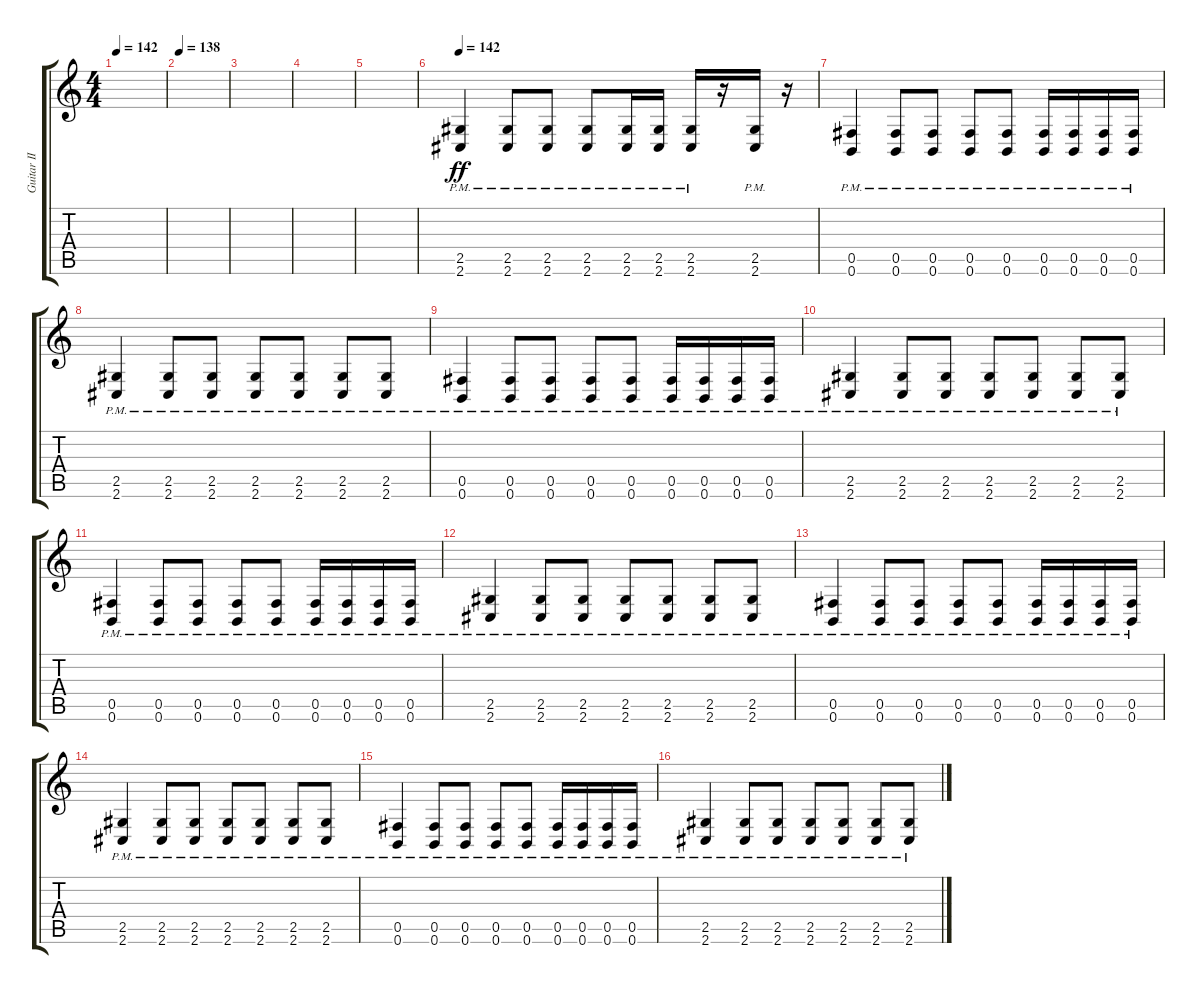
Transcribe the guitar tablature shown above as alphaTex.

\track ("Guitar II" "Guitar II") {instrument distortionguitar}
\staff {score tabs}
\tuning (Db4 Ab3 E3 B2 Gb2 B1) {hide}
\ts (4 4)
\tempo 142
\clef g2
\ks c
|
\tempo 138
|
|
|
|
\tempo 142
(2.5{pm} 2.6{pm}).4{dy ff} (2.5{pm} 2.6{pm}).8 (2.5{pm} 2.6).8 (2.5{pm} 2.6{pm}).8 (2.5{pm} 2.6{pm}).16 (2.5{pm} 2.6{pm}).16 (2.5{pm} 2.6{pm}).16 r.16 (2.5{pm} 2.6{pm}).16 r.16 |
(0.5{pm} 0.6{pm}).4 (0.5{pm} 0.6{pm}).8 (0.5{pm} 0.6{pm}).8 (0.5{pm} 0.6{pm}).8 (0.5{pm} 0.6{pm}).8 (0.5{pm} 0.6{pm}).16 (0.5{pm} 0.6{pm}).16 (0.5{pm} 0.6{pm}).16 (0.5{pm} 0.6{pm}).16 |
(2.5{pm} 2.6{pm}).4 (2.5{pm} 2.6{pm}).8 (2.5{pm} 2.6{pm}).8 (2.5{pm} 2.6{pm}).8 (2.5{pm} 2.6{pm}).8 (2.5{pm} 2.6{pm}).8 (2.5{pm} 2.6{pm}).8 |
(0.5{pm} 0.6{pm}).4 (0.5{pm} 0.6{pm}).8 (0.5{pm} 0.6{pm}).8 (0.5{pm} 0.6{pm}).8 (0.5{pm} 0.6{pm}).8 (0.5{pm} 0.6{pm}).16 (0.5{pm} 0.6{pm}).16 (0.5{pm} 0.6{pm}).16 (0.5{pm} 0.6{pm}).16 |
(2.5{pm} 2.6{pm}).4 (2.5{pm} 2.6{pm}).8 (2.5{pm} 2.6{pm}).8 (2.5{pm} 2.6{pm}).8 (2.5{pm} 2.6{pm}).8 (2.5{pm} 2.6{pm}).8 (2.5{pm} 2.6{pm}).8 |
(0.5{pm} 0.6{pm}).4 (0.5{pm} 0.6{pm}).8 (0.5{pm} 0.6{pm}).8 (0.5{pm} 0.6{pm}).8 (0.5{pm} 0.6{pm}).8 (0.5{pm} 0.6{pm}).16 (0.5{pm} 0.6{pm}).16 (0.5{pm} 0.6{pm}).16 (0.5{pm} 0.6{pm}).16 |
(2.5{pm} 2.6{pm}).4 (2.5{pm} 2.6{pm}).8 (2.5{pm} 2.6{pm}).8 (2.5{pm} 2.6{pm}).8 (2.5{pm} 2.6{pm}).8 (2.5{pm} 2.6{pm}).8 (2.5{pm} 2.6{pm}).8 |
(0.5{pm} 0.6{pm}).4 (0.5{pm} 0.6{pm}).8 (0.5{pm} 0.6{pm}).8 (0.5{pm} 0.6{pm}).8 (0.5{pm} 0.6{pm}).8 (0.5{pm} 0.6{pm}).16 (0.5{pm} 0.6{pm}).16 (0.5{pm} 0.6{pm}).16 (0.5{pm} 0.6{pm}).16 |
(2.5{pm} 2.6{pm}).4 (2.5{pm} 2.6{pm}).8 (2.5{pm} 2.6{pm}).8 (2.5{pm} 2.6{pm}).8 (2.5{pm} 2.6{pm}).8 (2.5{pm} 2.6{pm}).8 (2.5{pm} 2.6{pm}).8 |
(0.5{pm} 0.6{pm}).4 (0.5{pm} 0.6{pm}).8 (0.5{pm} 0.6{pm}).8 (0.5{pm} 0.6{pm}).8 (0.5{pm} 0.6{pm}).8 (0.5{pm} 0.6{pm}).16 (0.5{pm} 0.6{pm}).16 (0.5{pm} 0.6{pm}).16 (0.5{pm} 0.6{pm}).16 |
(2.5{pm} 2.6{pm}).4 (2.5{pm} 2.6{pm}).8 (2.5{pm} 2.6{pm}).8 (2.5{pm} 2.6{pm}).8 (2.5{pm} 2.6{pm}).8 (2.5{pm} 2.6{pm}).8 (2.5{pm} 2.6{pm}).8
